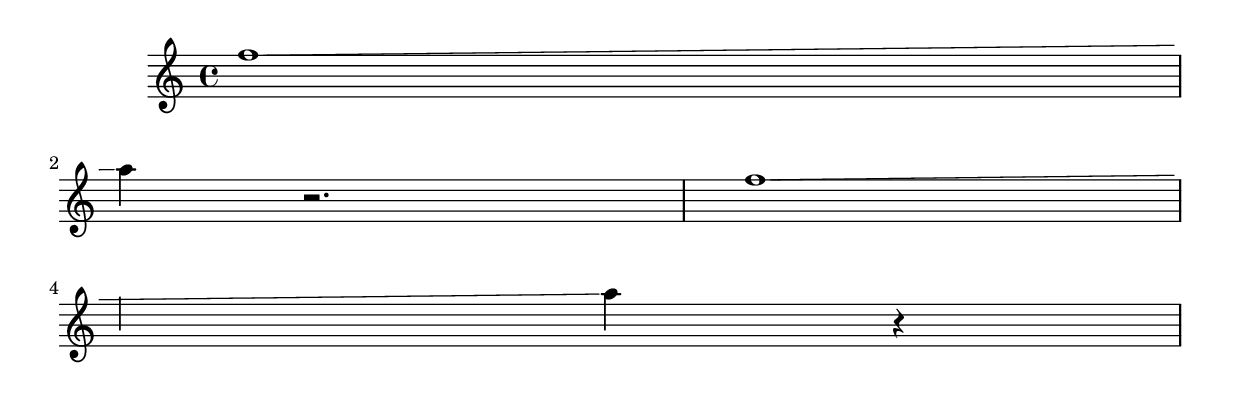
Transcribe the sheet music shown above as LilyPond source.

%% DO NOT EDIT this file manually; it was automatically
%% generated from the LilyPond Snippet Repository
%% (http://lsr.di.unimi.it).
%%
%% Make any changes in the LSR itself, or in
%% `Documentation/snippets/new/`, then run
%% `scripts/auxiliar/makelsr.pl`.
%%
%% This file is in the public domain.

\version "2.24.0"

\header {
  lsrtags = "staff-notation, tweaks-and-overrides"

  texidoc = "
Setting the @code{breakable} property to @code{#t} in combination with
@code{after-line-breaking} allows a glissando to break if it occurs at
a line break:
"

  doctitle = "Making glissandi breakable"
} % begin verbatim


glissandoSkipOn = {
  \override NoteColumn.glissando-skip = ##t
  \hide NoteHead
  \override NoteHead.no-ledgers = ##t
}

\relative c'' {
  \override Glissando.breakable = ##t
  \override Glissando.after-line-breaking = ##t
  f1\glissando |
  \break
  a4 r2. |
  f1\glissando
  \once \glissandoSkipOn
  \break
  a2 a4 r4 |
}
